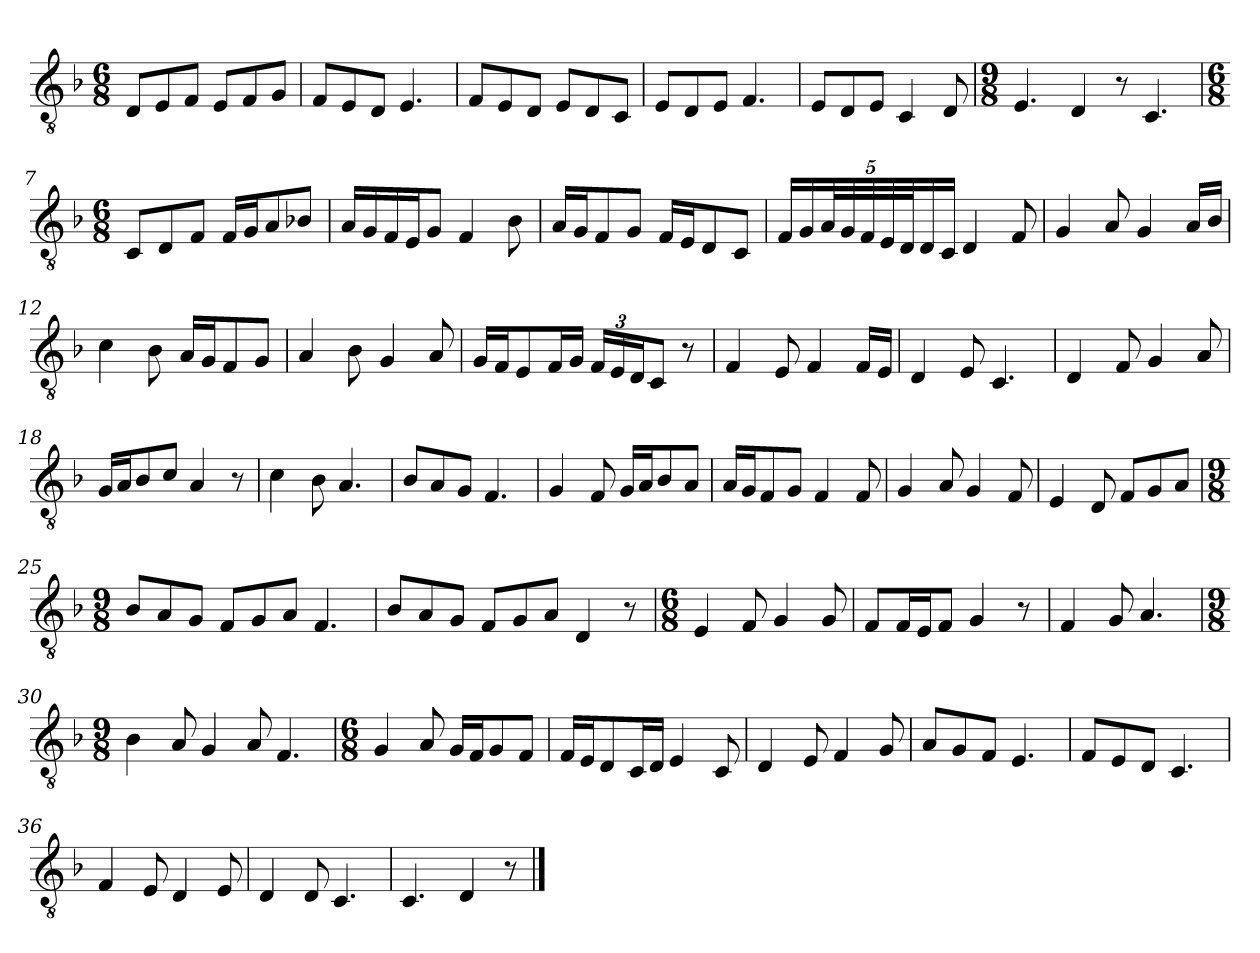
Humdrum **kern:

**kern
*part1
*staff1
*clefGv2
*k[b-]
*F:
*M6/8
=1
8D/L
8E/
8F/J
8E/L
8F/
8G/J
=2
8F/L
8E/
8D/J
4.E/
=3
8F/L
8E/
8D/J
8E/L
8D/
8C/J
=4
8E/L
8D/
8E/J
4.F/
=5
8E/L
8D/
8E/J
4C/
8D/
=6
*M9/8
4.E/
4D/
8r
4.C/
!!LO:LB:g=z
=7
*M6/8
8C/L
8D/
8F/J
16F/LL
16G/J
8A/
8B-X/J
=8
16A/LL
16G/
16F/
16E/J
8G/J
4F/
8B-\
=9
16A/LL
16G/J
8F/
8G/J
16F/LL
16E/J
8D/
8C/J
=10
16F/LL
16G/
40A/L
40G/
40F/
40E/
40D/J
16D/
16C/JJ
4D/
8F/
=11
4G/
8A/
4G/
16A/LL
16B-/JJ
!!LO:LB:g=z
=12
4c\
8B-\
16A/LL
16G/J
8F/
8G/J
=13
4A/
8B-\
4G/
8A/
=14
16G/LL
16F/J
8E/
16F/L
16G/JJ
24F/LL
24E/
24D/J
8C/J
8r
=15
4F/
8E/
4F/
16F/LL
16E/JJ
=16
4D/
8E/
4.C/
=17
4D/
8F/
4G/
8A/
!!LO:LB:g=z
=18
16G/LL
16A/J
8B-/
8c/J
4A/
8r
=19
4c\
8B-\
4.A/
=20
8B-/L
8A/
8G/J
4.F/
=21
4G/
8F/
16G/LL
16A/J
8B-/
8A/J
=22
16A/LL
16G/J
8F/
8G/J
4F/
8F/
=23
4G/
8A/
4G/
8F/
=24
4E/
8D/
8F/L
8G/
8A/J
!!LO:LB:g=z
=25
*M9/8
8B-/L
8A/
8G/J
8F/L
8G/
8A/J
4.F/
=26
8B-/L
8A/
8G/J
8F/L
8G/
8A/J
4D/
8r
=27
*M6/8
4E/
8F/
4G/
8G/
=28
8F/L
16F/L
16E/J
8F/J
4G/
8r
=29
4F/
8G/
4.A/
!!LO:LB:g=z
=30
*M9/8
4B-\
8A/
4G/
8A/
4.F/
!!LO:LB:g=z
=31
*M6/8
4G/
8A/
16G/LL
16F/J
8G/
8F/J
!!LO:LB:g=z
=32
16F/LL
16E/J
8D/
16C/L
16D/JJ
4E/
8C/
=33
4D/
8E/
4F/
8G/
=34
8A/L
8G/
8F/J
4.E/
=35
8F/L
8E/
8D/J
4.C/
=36
4F/
8E/
4D/
8E/
=37
4D/
8D/
4.C/
=38
4.C/
4D/
8r
==
*-
